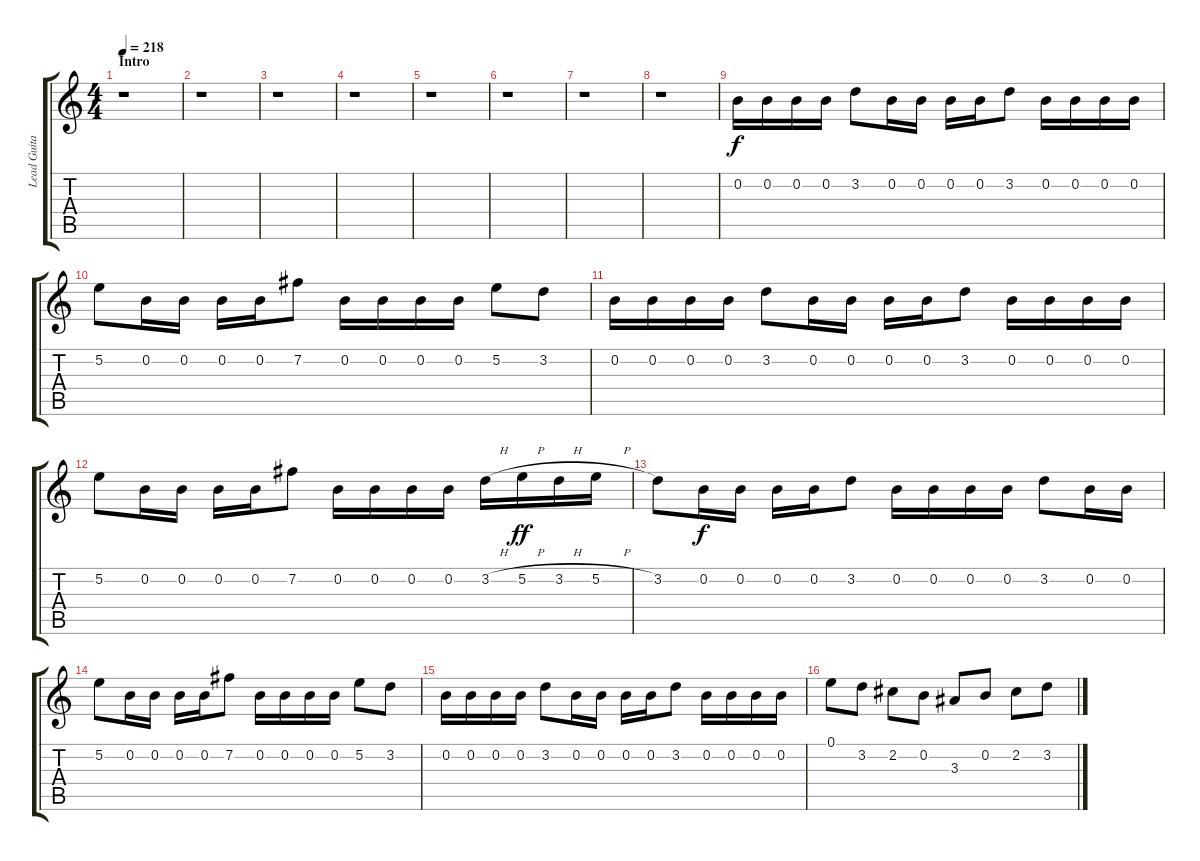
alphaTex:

\track ("Lead Guitar 2" "Lead Guita") {instrument distortionguitar}
\staff {score tabs}
\tuning (E4 B3 G3 D3 A2 E2) {hide}
\ts (4 4)
\section ("" "Intro")
\tempo 218
\clef g2
\ks c
r.1{dy f instrument distortionguitar} |
r.1 |
r.1 |
r.1 |
r.1 |
r.1 |
r.1 |
r.1 |
0.2.16 0.2.16 0.2.16 0.2.16 3.2.8 0.2.16 0.2.16 0.2.16 0.2.16 3.2.8 0.2.16 0.2.16 0.2.16 0.2.16 |
5.2.8 0.2.16 0.2.16 0.2.16 0.2.16 7.2.8 0.2.16 0.2.16 0.2.16 0.2.16 5.2.8 3.2.8 |
0.2.16 0.2.16 0.2.16 0.2.16 3.2.8 0.2.16 0.2.16 0.2.16 0.2.16 3.2.8 0.2.16 0.2.16 0.2.16 0.2.16 |
5.2.8 0.2.16 0.2.16 0.2.16 0.2.16 7.2.8 0.2.16 0.2.16 0.2.16 0.2.16 3.2{h}.16 5.2{h}.16{dy ff} 3.2{h}.16 5.2{h}.16 |
3.2.8 0.2.16{dy f} 0.2.16 0.2.16 0.2.16 3.2.8 0.2.16 0.2.16 0.2.16 0.2.16 3.2.8 0.2.16 0.2.16 |
5.2.8 0.2.16 0.2.16 0.2.16 0.2.16 7.2.8 0.2.16 0.2.16 0.2.16 0.2.16 5.2.8 3.2.8 |
0.2.16 0.2.16 0.2.16 0.2.16 3.2.8 0.2.16 0.2.16 0.2.16 0.2.16 3.2.8 0.2.16 0.2.16 0.2.16 0.2.16 |
0.1.8 3.2.8 2.2.8 0.2.8 3.3.8 0.2.8 2.2.8 3.2.8
